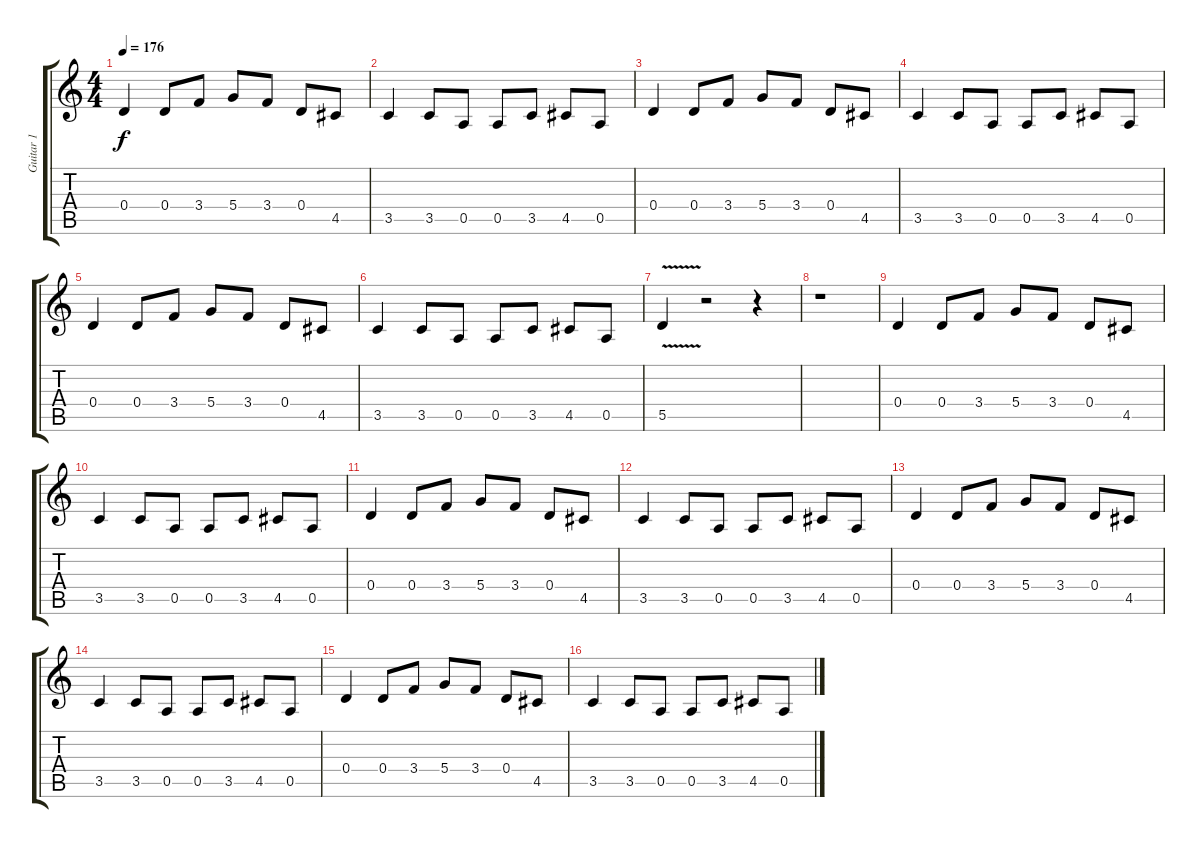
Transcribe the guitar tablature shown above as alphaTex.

\track ("Guitar 1" "Guitar 1") {instrument electricguitarclean}
\staff {score tabs}
\tuning (E4 B3 G3 D3 A2 E2) {hide}
\ts (4 4)
\tempo 176
\clef g2
\ks c
0.4.4{dy f} 0.4.8 3.4.8 5.4.8 3.4.8 0.4.8 4.5.8 |
3.5.4 3.5.8 0.5.8 0.5.8 3.5.8 4.5.8 0.5.8 |
0.4.4 0.4.8 3.4.8 5.4.8 3.4.8 0.4.8 4.5.8 |
3.5.4 3.5.8 0.5.8 0.5.8 3.5.8 4.5.8 0.5.8 |
0.4.4 0.4.8 3.4.8 5.4.8 3.4.8 0.4.8 4.5.8 |
3.5.4 3.5.8 0.5.8 0.5.8 3.5.8 4.5.8 0.5.8 |
5.5{v}.4 r.2 r.4 |
r.1 |
0.4.4 0.4.8 3.4.8 5.4.8 3.4.8 0.4.8 4.5.8 |
3.5.4 3.5.8 0.5.8 0.5.8 3.5.8 4.5.8 0.5.8 |
0.4.4 0.4.8 3.4.8 5.4.8 3.4.8 0.4.8 4.5.8 |
3.5.4 3.5.8 0.5.8 0.5.8 3.5.8 4.5.8 0.5.8 |
0.4.4 0.4.8 3.4.8 5.4.8 3.4.8 0.4.8 4.5.8 |
3.5.4 3.5.8 0.5.8 0.5.8 3.5.8 4.5.8 0.5.8 |
0.4.4 0.4.8 3.4.8 5.4.8 3.4.8 0.4.8 4.5.8 |
3.5.4 3.5.8 0.5.8 0.5.8 3.5.8 4.5.8 0.5.8
